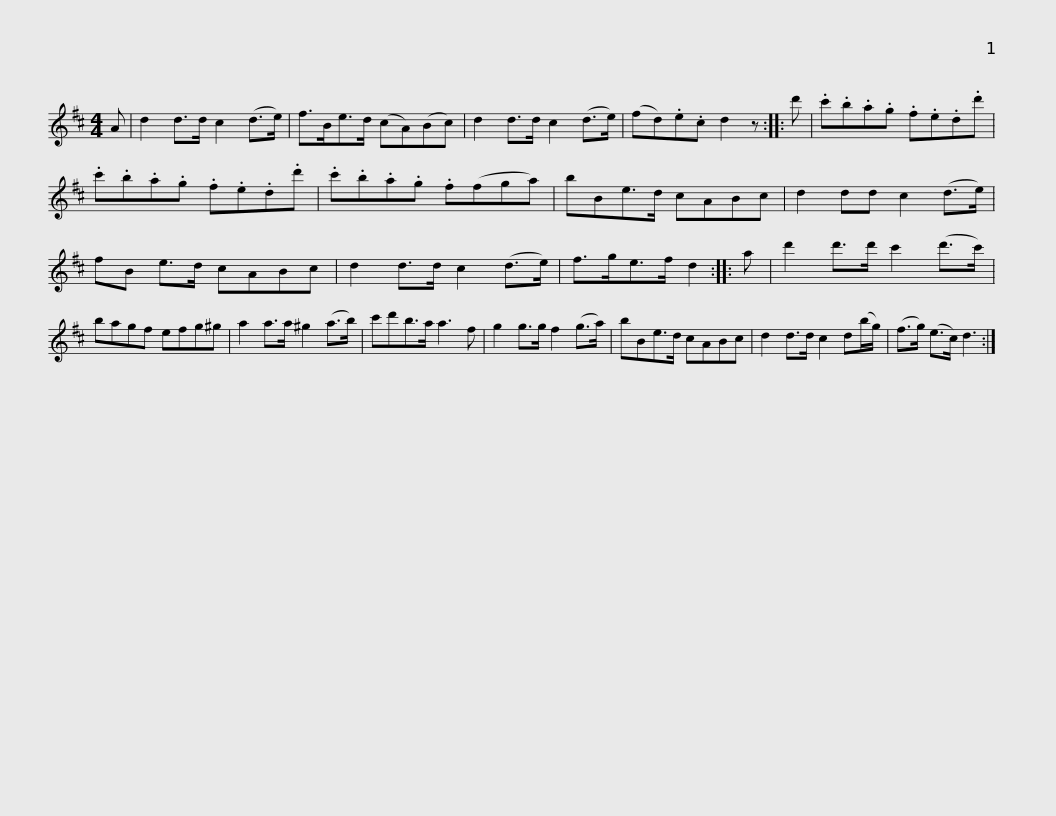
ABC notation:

X:1
L:1/8
M:4/4
I:linebreak $
K:D
V:1 treble
V:1
 A | d2 d>d c2 (d>e) | f>Be>d (cA)(Bc) | d2 d>d c2 (d>e) | (fd).e.c d2 z :: %5
 d' | .c'.b.a.g .f.e.d.d' |$ .c'.b.a.g .f.e.d.d' | .c'.b.a.g .f(fga) | bBe>d cABc | %10
 d2 dd c2 (d>e) | fB e>d cABc |$ d2 d>d c2 (d>e) | f>ge>f d2 :: a | %15
 d'2 d'>d' c'2 (d'>c') | bagf efg^g | a2 a>a ^g2 (a>b) |$ c'd'b>a a3 f | g2 g>g f2 (g>a) | %20
 bBe>d cABc | d2 d>d c2 d(b/g/) | (f>g) (e>c) d3 :| %23
